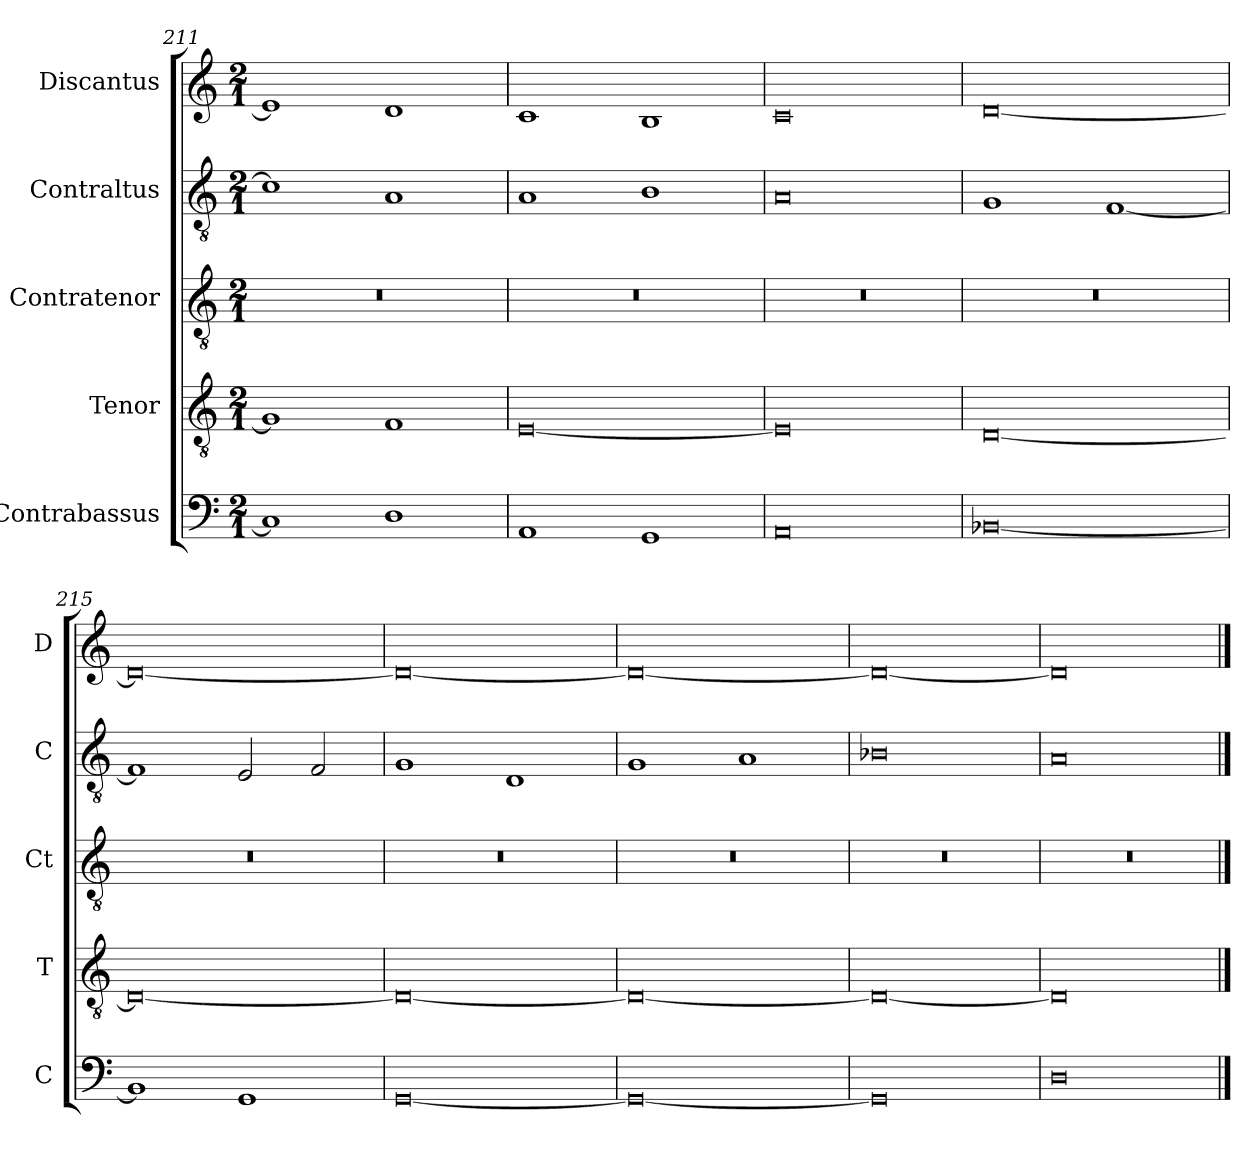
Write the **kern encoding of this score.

**kern	**kern	**kern	**kern	**kern
*part5	*part4	*part3	*part2	*part1
*staff5	*staff4	*staff3	*staff2	*staff1
*I"Contrabassus	*I"Tenor	*I"Contratenor	*I"Contraltus	*I"Discantus
*I'C	*I'T	*I'Ct	*I'C	*I'D
*clefF4	*clefGv2	*clefGv2	*clefGv2	*clefG2
*k[]	*k[]	*k[]	*k[]	*k[]
*M2/1	*M2/1	*M2/1	*M2/1	*M2/1
=211	=211	=211	=211	=211
1C]	1G]	0r	1c]	1e]
1D	1F	.	1A	1d
=212	=212	=212	=212	=212
1AA	[0E	0r	1A	1c
1GG	.	.	1B	1B
=213	=213	=213	=213	=213
0AA	0E]	0r	0A	0c
=214	=214	=214	=214	=214
[0BB-X	[0D	0r	1G	[0d
.	.	.	[1F	.
=215	=215	=215	=215	=215
1BB-]	0D_	0r	1F]	0d_
1GG	.	.	2E/	.
.	.	.	2F/	.
=216	=216	=216	=216	=216
[0GG	0D_	0r	1G	0d_
.	.	.	1D	.
=217	=217	=217	=217	=217
0GG_	0D_	0r	1G	0d_
.	.	.	1A	.
=218	=218	=218	=218	=218
0GG]	0D_	0r	0B-X	0d_
=219	=219	=219	=219	=219
0D	0D]	0r	0A	0d]
==	==	==	==	==
*-	*-	*-	*-	*-
